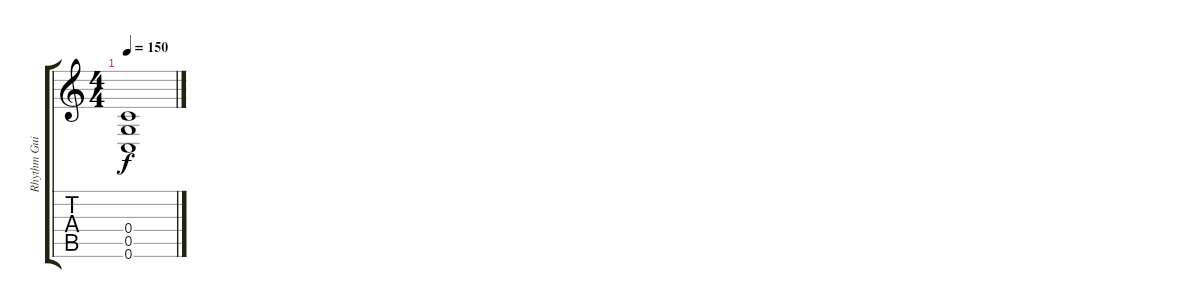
\track ("Rhythm Guitar" "Rhythm Gui") {instrument overdrivenguitar}
\staff {score tabs}
\tuning (D4 A3 F3 C3 G2 C2) {hide}
\ts (4 4)
\tempo 150
\clef g2
\ks c
(0.4{t} 0.5{t} 0.6{t}).1{dy f}
